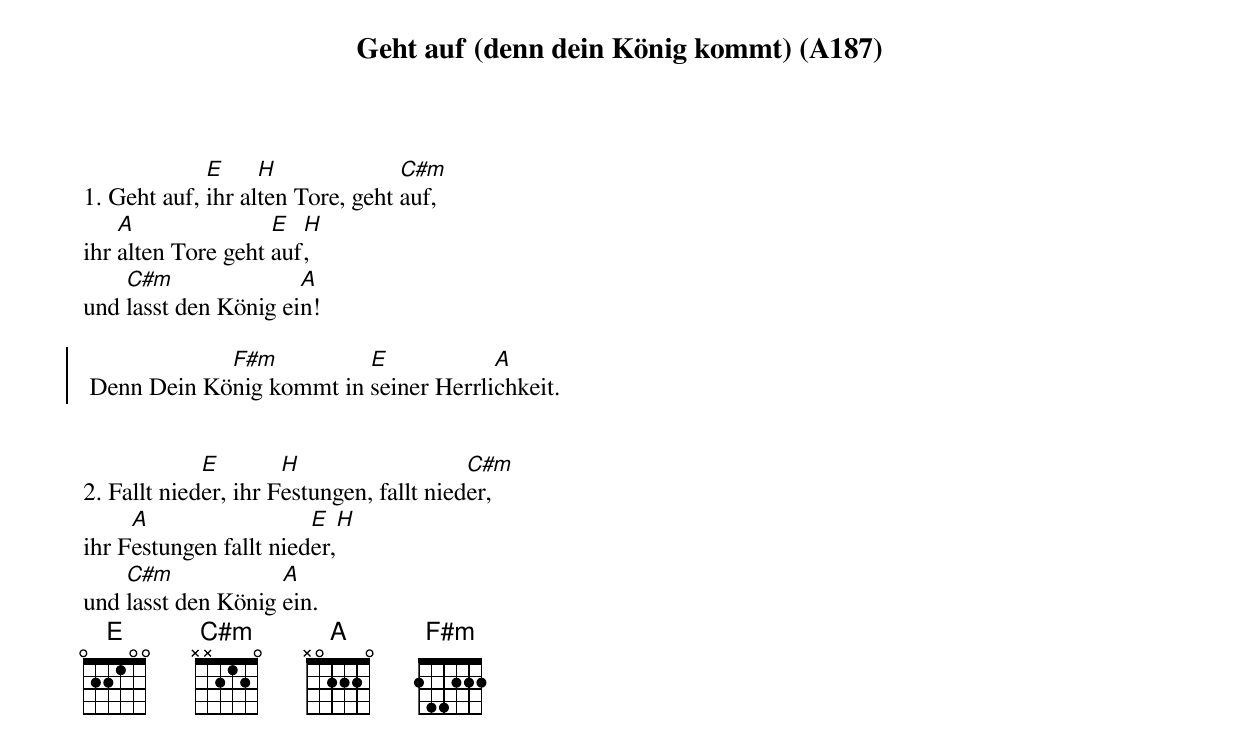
{title: Geht auf (denn dein König kommt) (A187)}
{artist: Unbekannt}

1. Geht auf, [E]ihr al[H]ten Tore, geht [C#m]auf,
ihr [A]alten Tore geht [E]auf[H],
und [C#m]lasst den König ei[A]n!

{soc}
 Denn Dein Kö[F#m]nig kommt in [E]seiner Herrli[A]chkeit.
 {eoc}


2. Fallt nied[E]er, ihr F[H]estungen, fallt nied[C#m]er,
ihr F[A]estungen fallt nied[E]er,[H]
und [C#m]lasst den König [A]ein.
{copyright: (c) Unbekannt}
